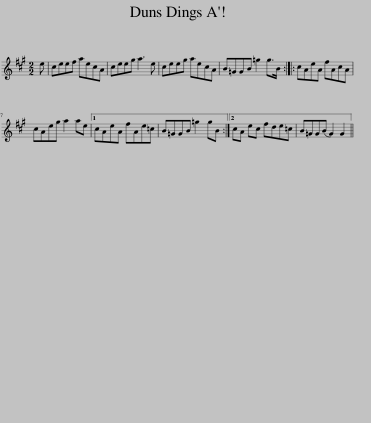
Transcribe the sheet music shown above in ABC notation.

X:1
L:1/8
M:2/2
I:linebreak $
K:A
V:1 treble
V:1
 e | ceef aecA | ceeg a3 e | ceeg aecA | B=GGB =g2 g>B :: %5
 cAeA fAcA |$ cAeg a2 ae |1 cAeA fAe=c | B=GGB =g2 gB :|2 cA ec fde=c | %10
 B=GG(B G2) G2 || %11
